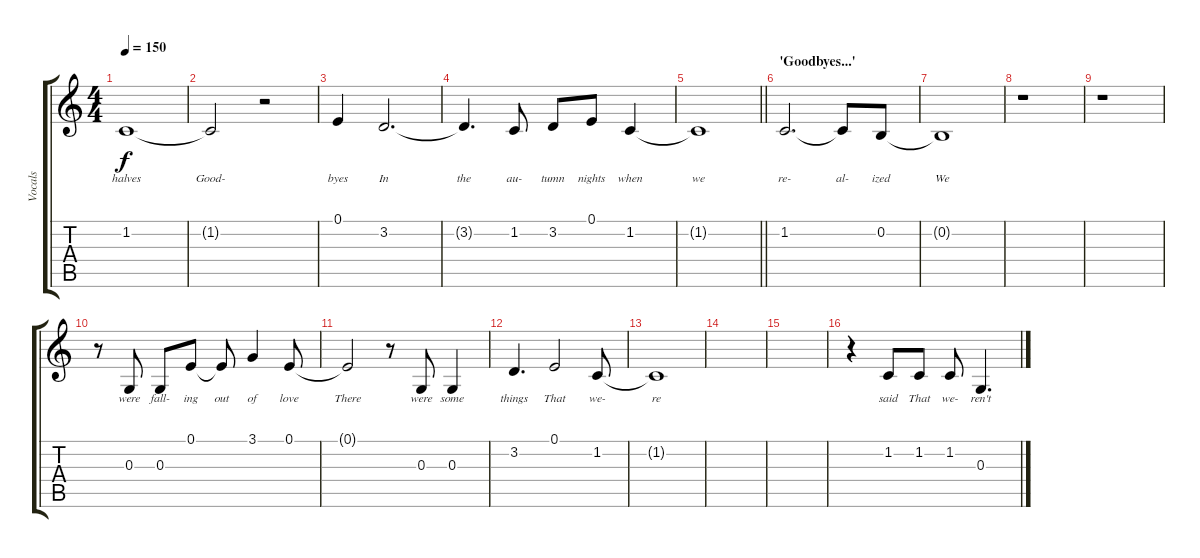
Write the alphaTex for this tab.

\track ("Vocals" "Vocals") {instrument clarinet}
\staff {score tabs}
\tuning (E4 B3 G3 D3 A2 E2) {hide}
\ts (4 4)
\tempo 150
\clef g2
\ks c
1.2{t}.1{lyrics (0 "halves") lyrics (1 "") lyrics (2 "") lyrics (3 "") lyrics (4 "") dy f} |
1.2{t}.2{lyrics (0 "Good-") lyrics (1 "") lyrics (2 "") lyrics (3 "") lyrics (4 "")} r.2 |
0.1.4{lyrics (0 "byes") lyrics (1 "") lyrics (2 "") lyrics (3 "") lyrics (4 "")} 3.2.2{d lyrics (0 "In") lyrics (1 "") lyrics (2 "") lyrics (3 "") lyrics (4 "")} |
3.2{t}.4{d lyrics (0 "the") lyrics (1 "") lyrics (2 "") lyrics (3 "") lyrics (4 "")} 1.2.8{lyrics (0 "au-") lyrics (1 "") lyrics (2 "") lyrics (3 "") lyrics (4 "")} 3.2.8{lyrics (0 "tumn") lyrics (1 "") lyrics (2 "") lyrics (3 "") lyrics (4 "")} 0.1.8{lyrics (0 "nights") lyrics (1 "") lyrics (2 "") lyrics (3 "") lyrics (4 "")} 1.2.4{lyrics (0 "when") lyrics (1 "") lyrics (2 "") lyrics (3 "") lyrics (4 "")} |
\barLineRight lightlight
1.2{t}.1{lyrics (0 "we") lyrics (1 "") lyrics (2 "") lyrics (3 "") lyrics (4 "")} |
\section ("" "'Goodbyes...'")
1.2.2{d lyrics (0 "re-") lyrics (1 "") lyrics (2 "") lyrics (3 "") lyrics (4 "")} 1.2{t}.8{lyrics (0 "al-") lyrics (1 "") lyrics (2 "") lyrics (3 "") lyrics (4 "")} 0.2.8{lyrics (0 "ized") lyrics (1 "") lyrics (2 "") lyrics (3 "") lyrics (4 "")} |
0.2{t}.1{lyrics (0 "We") lyrics (1 "") lyrics (2 "") lyrics (3 "") lyrics (4 "")} |
r.1 |
r.1 |
r.8 0.3.8{lyrics (0 "were") lyrics (1 "") lyrics (2 "") lyrics (3 "") lyrics (4 "")} 0.3.8{lyrics (0 "fall-") lyrics (1 "") lyrics (2 "") lyrics (3 "") lyrics (4 "")} 0.1.8{lyrics (0 "ing") lyrics (1 "") lyrics (2 "") lyrics (3 "") lyrics (4 "")} 0.1{t}.8{lyrics (0 "out") lyrics (1 "") lyrics (2 "") lyrics (3 "") lyrics (4 "")} 3.1.4{lyrics (0 "of") lyrics (1 "") lyrics (2 "") lyrics (3 "") lyrics (4 "")} 0.1.8{lyrics (0 "love") lyrics (1 "") lyrics (2 "") lyrics (3 "") lyrics (4 "")} |
0.1{t}.2{lyrics (0 "There") lyrics (1 "") lyrics (2 "") lyrics (3 "") lyrics (4 "")} r.8 0.3.8{lyrics (0 "were") lyrics (1 "") lyrics (2 "") lyrics (3 "") lyrics (4 "")} 0.3.4{lyrics (0 "some") lyrics (1 "") lyrics (2 "") lyrics (3 "") lyrics (4 "")} |
3.2.4{d lyrics (0 "things") lyrics (1 "") lyrics (2 "") lyrics (3 "") lyrics (4 "")} 0.1.2{lyrics (0 "That") lyrics (1 "") lyrics (2 "") lyrics (3 "") lyrics (4 "")} 1.2.8{lyrics (0 "we-") lyrics (1 "") lyrics (2 "") lyrics (3 "") lyrics (4 "")} |
1.2{t}.1{lyrics (0 "re") lyrics (1 "") lyrics (2 "") lyrics (3 "") lyrics (4 "")} |
|
|
r.4 1.2.8{lyrics (0 "said") lyrics (1 "") lyrics (2 "") lyrics (3 "") lyrics (4 "")} 1.2.8{lyrics (0 "That") lyrics (1 "") lyrics (2 "") lyrics (3 "") lyrics (4 "")} 1.2.8{lyrics (0 "we-") lyrics (1 "") lyrics (2 "") lyrics (3 "") lyrics (4 "")} 0.3.4{d lyrics (0 "ren't") lyrics (1 "") lyrics (2 "") lyrics (3 "") lyrics (4 "")}
